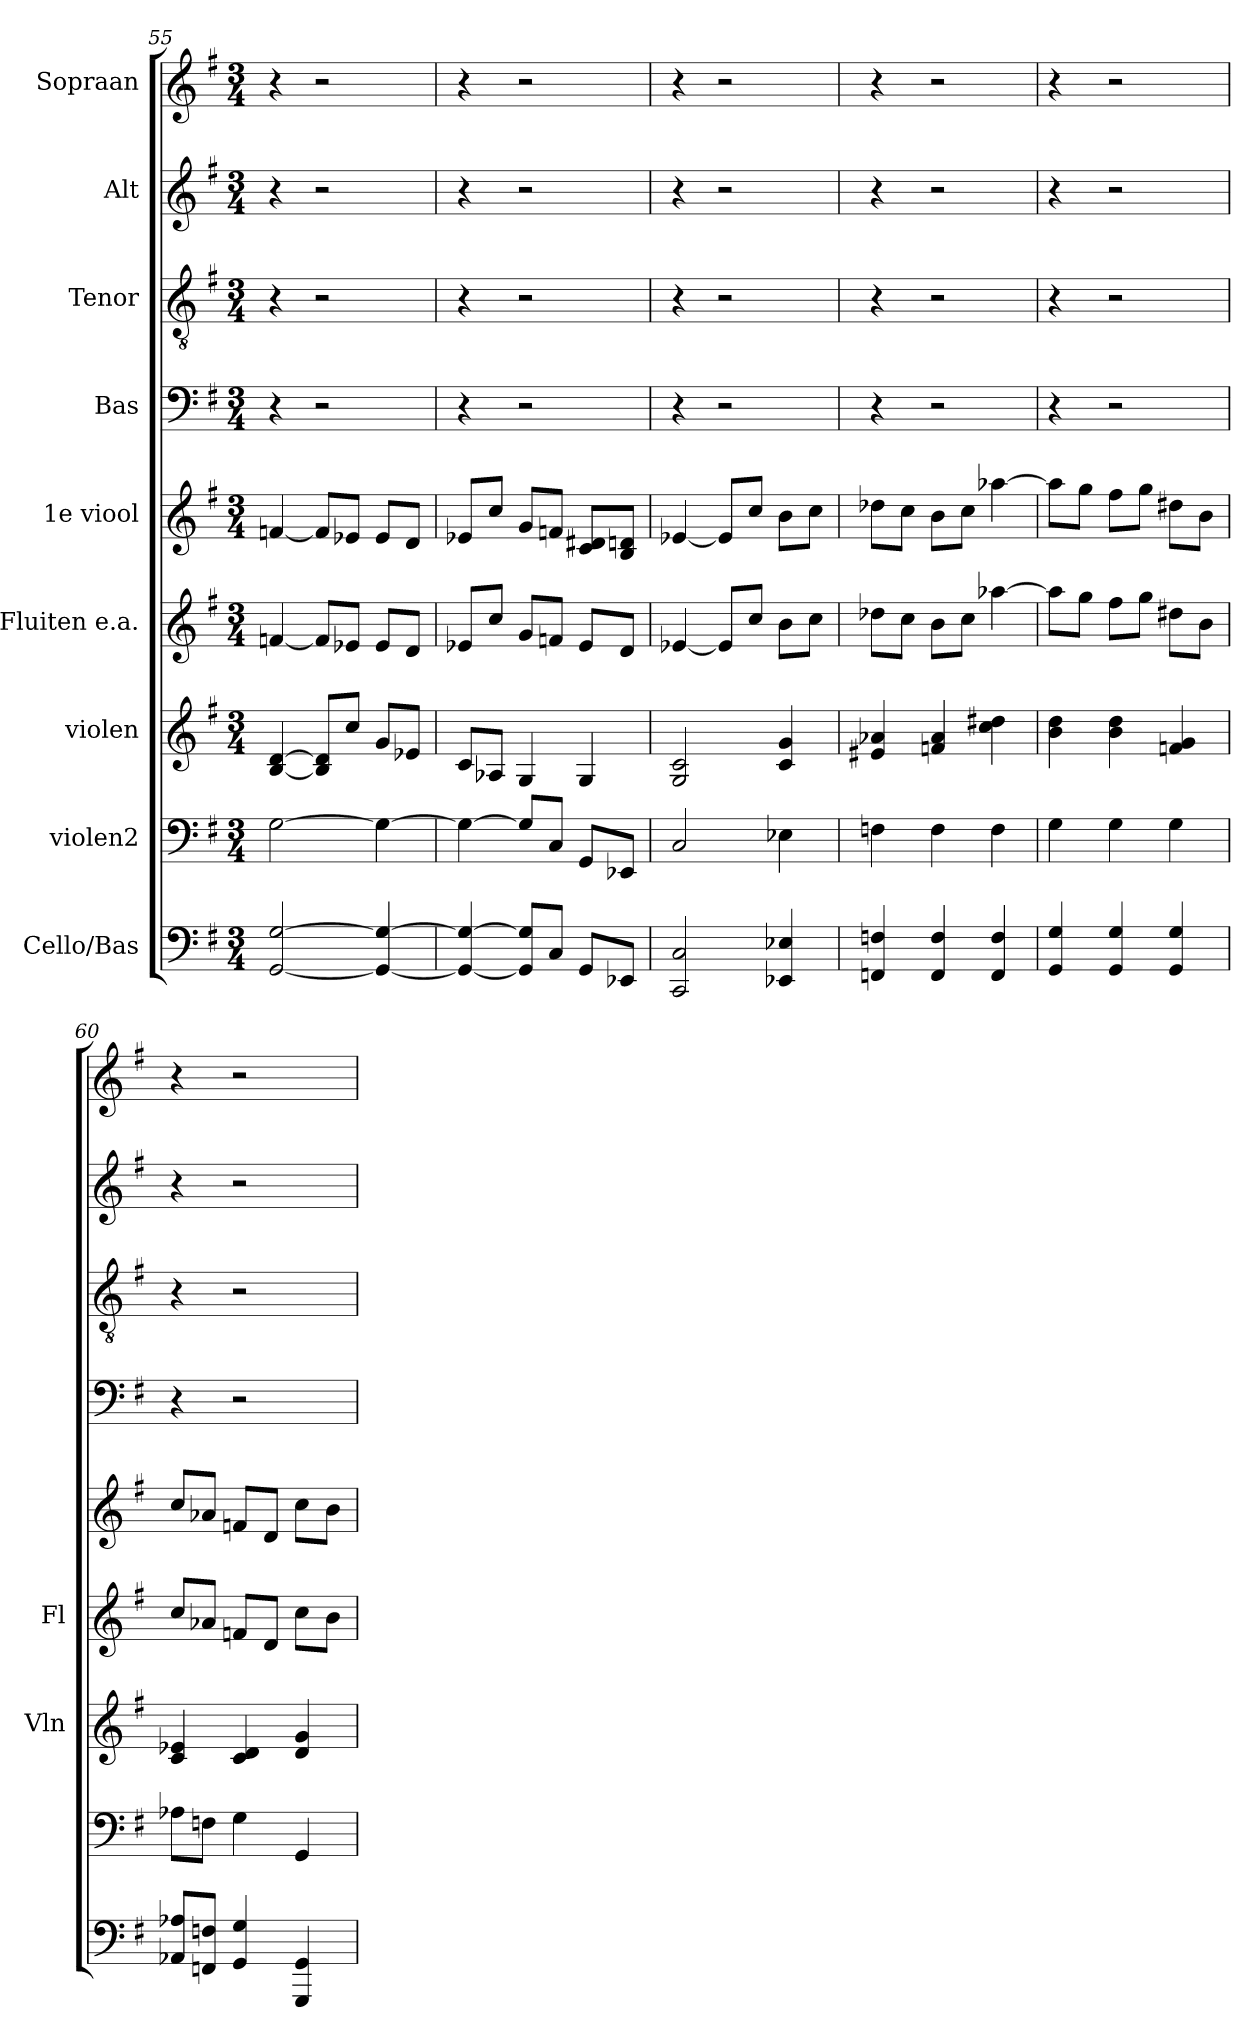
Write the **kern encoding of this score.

**kern	**kern	**kern	**kern	**kern	**kern	**kern	**kern	**kern
*part9	*part8	*part7	*part6	*part5	*part4	*part3	*part2	*part1
*staff9	*staff8	*staff7	*staff6	*staff5	*staff4	*staff3	*staff2	*staff1
*I"Cello/Bas	*I"violen2	*I"violen	*I"Fluiten e.a.	*I"1e viool	*I"Bas	*I"Tenor	*I"Alt	*I"Sopraan
*	*	*I'Vln	*I'Fl	*	*	*	*	*
*clefF4	*clefF4	*clefG2	*clefG2	*clefG2	*clefF4	*clefGv2	*clefG2	*clefG2
*k[f#]	*k[f#]	*k[f#]	*k[f#]	*k[f#]	*k[f#]	*k[f#]	*k[f#]	*k[f#]
*M3/4	*M3/4	*M3/4	*M3/4	*M3/4	*M3/4	*M3/4	*M3/4	*M3/4
=55	=55	=55	=55	=55	=55	=55	=55	=55
[2GG/ [2G/	[2G\	[4B/ [4d/	[4fn/	[4fn/	4r	4r	4r	4r
.	.	8B/] 8d/]L	8f/L]	8f/L]	2r	2r	2r	2r
.	.	8cc\J	8e-X/J	8e-X/J	.	.	.	.
4GG/_ 4G/_	4G\_	8g/L	8e-/L	8e-/L	.	.	.	.
.	.	8e-X/J	8d/J	8d/J	.	.	.	.
=56	=56	=56	=56	=56	=56	=56	=56	=56
4GG/_ 4G/_	4G\_	8c/L	8e-X/L	8e-X/L	4r	4r	4r	4r
.	.	8A-X/J	8cc\J	8cc\J	.	.	.	.
8GG/] 8G/]L	8G\L]	4G/	8g/L	8g/L	2r	2r	2r	2r
8C/J	8C/J	.	8fn/J	8fn/J	.	.	.	.
8GG/L	8GG/L	4G/	8e-/L	8c/ 8d#X/L	.	.	.	.
8EE-X/J	8EE-X/J	.	8d/J	8B/ 8dn/J	.	.	.	.
=57	=57	=57	=57	=57	=57	=57	=57	=57
2CC/ 2C/	2C/	2G/ 2c/	[4e-X/	[4e-X/	4r	4r	4r	4r
.	.	.	8e-/L]	8e-/L]	2r	2r	2r	2r
.	.	.	8cc\J	8cc\J	.	.	.	.
4EE-X/ 4E-X/	4E-X\	4c/ 4g/	8b\L	8b\L	.	.	.	.
.	.	.	8cc\J	8cc\J	.	.	.	.
=58	=58	=58	=58	=58	=58	=58	=58	=58
4FFn/ 4Fn/	4Fn\	4e#X/ 4a-X/	8dd-X\L	8dd-X\L	4r	4r	4r	4r
.	.	.	8cc\J	8cc\J	.	.	.	.
4FF/ 4F/	4F\	4fn/ 4a-/	8b\L	8b\L	2r	2r	2r	2r
.	.	.	8cc\J	8cc\J	.	.	.	.
4FF/ 4F/	4F\	4cc\ 4dd#X\	[4aa-X\	[4aa-X\	.	.	.	.
=59	=59	=59	=59	=59	=59	=59	=59	=59
4GG/ 4G/	4G\	4b\ 4dd\	8aa-\L]	8aa-\L]	4r	4r	4r	4r
.	.	.	8gg\J	8gg\J	.	.	.	.
4GG/ 4G/	4G\	4b\ 4dd\	8ff#\L	8ff#\L	2r	2r	2r	2r
.	.	.	8gg\J	8gg\J	.	.	.	.
4GG/ 4G/	4G\	4fn/ 4g/	8dd#X\L	8dd#X\L	.	.	.	.
.	.	.	8b\J	8b\J	.	.	.	.
!!LO:PB:g=z
=60	=60	=60	=60	=60	=60	=60	=60	=60
8AA-X\ 8A-X\L	8A-X\L	4c/ 4e-X/	8cc\L	8cc\L	4r	4r	4r	4r
8FFn/ 8Fn/J	8Fn\J	.	8a-X/J	8a-X/J	.	.	.	.
4GG/ 4G/	4G\	4c/ 4d/	8fn/L	8fn/L	2r	2r	2r	2r
.	.	.	8d/J	8d/J	.	.	.	.
4GGG/ 4GG/	4GG/	4d/ 4g/	8cc\L	8cc\L	.	.	.	.
.	.	.	8b\J	8b\J	.	.	.	.
=	=	=	=	=	=	=	=	=
*-	*-	*-	*-	*-	*-	*-	*-	*-
